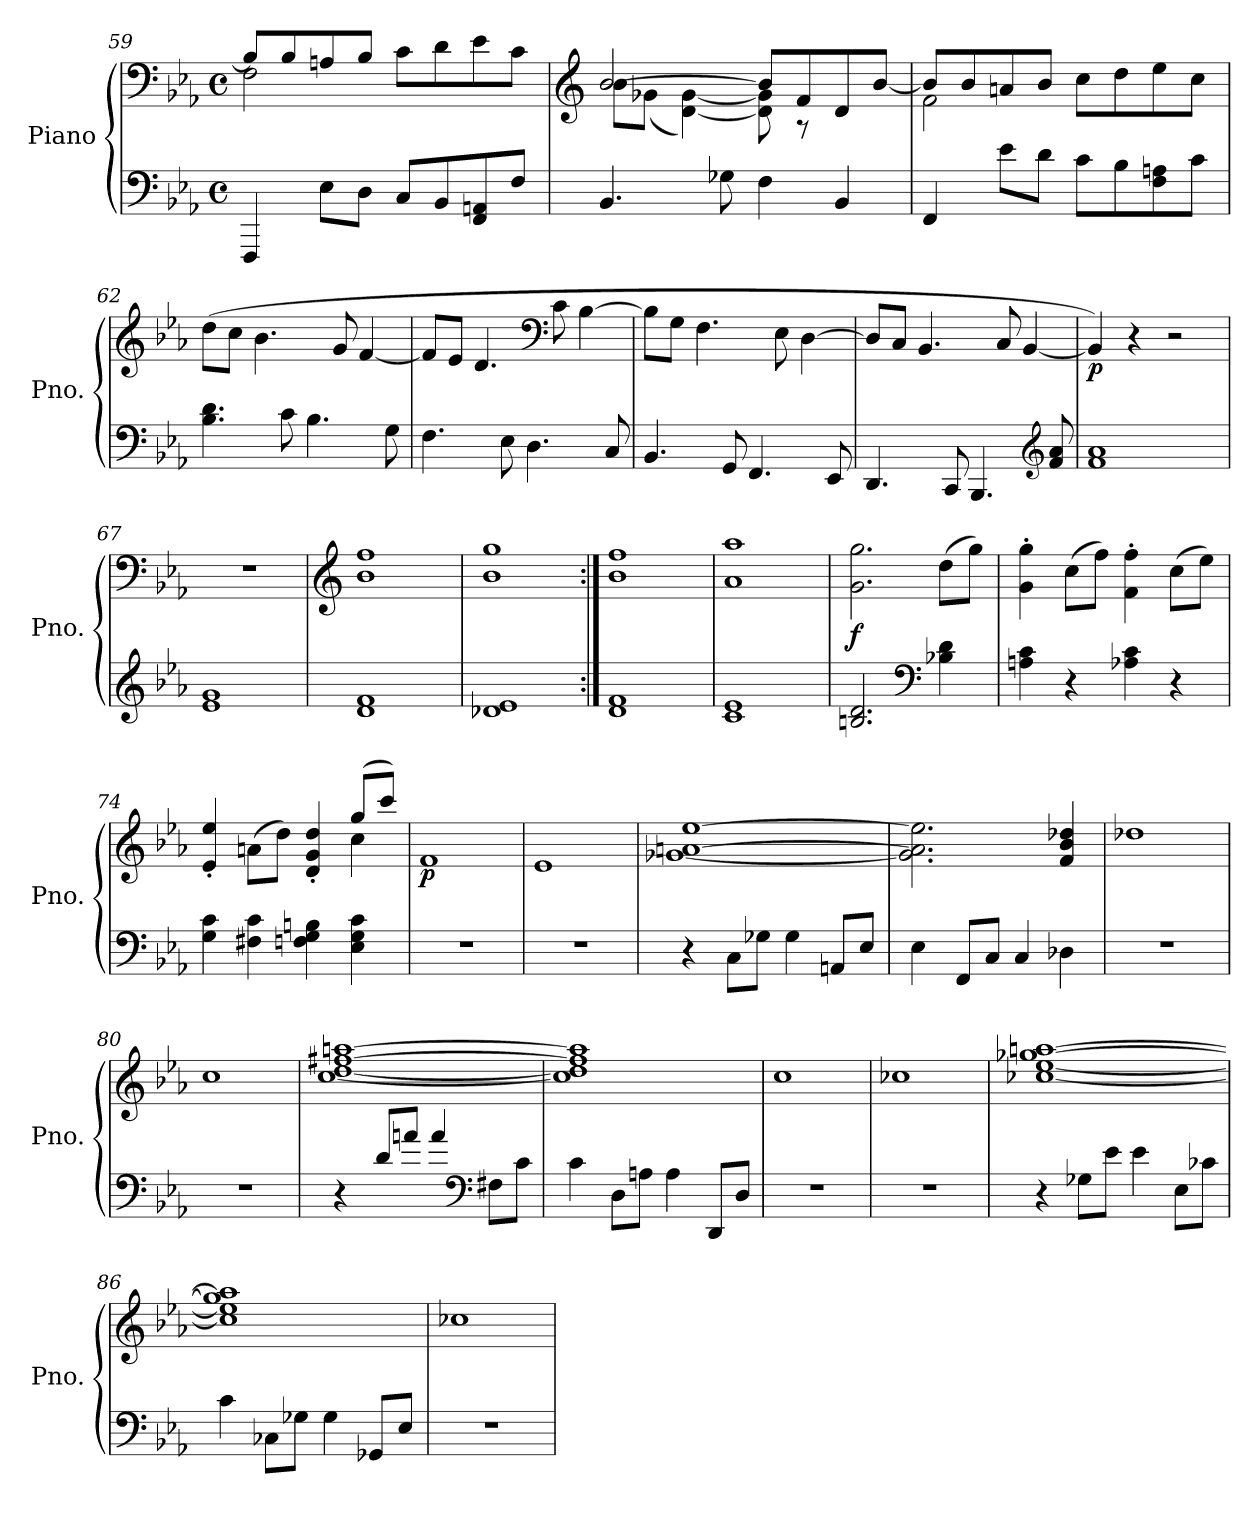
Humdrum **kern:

**kern	**kern	**dynam
*part1	*part1	*part1
*staff2	*staff1	*staff1/2
*I"Piano	*	*
*I'Pno.	*	*
!!LO:PB:g=z
*clefF4	*clefF4	*
*k[b-e-a-]	*k[b-e-a-]	*
*M4/4	*M4/4	*
*met(c)	*met(c)	*
=59	=59	=59
*	*^	*
4FFF/	8B-/L]	2F\	.
.	8B-/	.	.
8E-\L	8An/	.	.
8D\J	8B-/J	.	.
8C/L	8ryy	8c\L	.
8BB-/	8ryy	8d\	.
8FF/ 8AAn/	8ryy	8e-\	.
8F/J	8ryy	8c\J	.
=60	=60	=60	=60
*	*clefG2	*	*
4.BB-/	[2b-/	8b-\L	.
.	.	(<8g-X\J	.
.	.	[4d\ [4g-\)	.
8G-X\	.	.	.
4F\	8b-/L]	8d\] 8g-\]	.
.	8f/	8r	.
4BB-/	8d/	4ryy	.
.	[8b-/J	.	.
=61	=61	=61	=61
4FF/	8b-/L]	2f\	.
.	8b-/	.	.
8e-\L	8an/	.	.
8d\J	8b-/J	.	.
8c\L	8cc\L	2ryy	.
8B-\	8dd\	.	.
8F\ 8An\	8ee-\	.	.
8c\J	8cc\J	.	.
*	*v	*v	*
=62	=62	=62
4.B-\ 4.d\	(>8dd\L	.
.	8cc\J	.
.	4.b-\	.
8c\	.	.
4.B-\	.	.
.	8g/	.
.	[4f/	.
8G\	.	.
=63	=63	=63
4.F\	8f/L]	.
.	8e-/J	.
.	4.d/	.
8E-\	.	.
4.D\	.	.
*	*clefF4	*
.	8c\	.
.	[4B-\	.
8C/	.	.
!!LO:LB:g=z
=64	=64	=64
4.BB-/	8B-\L]	.
.	8G\J	.
.	4.F\	.
8GG/	.	.
4.FF/	.	.
.	8E-\	.
.	[4D\	.
8EE-/	.	.
=65	=65	=65
4.DD/	8D/L]	.
.	8C/J	.
.	4.BB-/	.
8CC/	.	.
4.BBB-/	.	.
.	8C/	.
.	[4BB-/	.
*clefG2	*	*
8f/ 8a-/	.	.
=66	=66	=66
!	!	!LO:DY:b
1f 1a-	4BB-/])	p
.	4r	.
.	2r	.
=67	=67	=67
1e- 1g	1r	.
=68	=68	=68
*	*clefG2	*
1d 1f	1b- 1ff	.
=69	=69	=69
1d-X 1e-	1b- 1gg	.
=70:|!	=70:|!	=70:|!
1d 1f	1b- 1ff	.
=71	=71	=71
1c 1e-	1a- 1aa-	.
=72	=72	=72
!	!	!LO:DY:b
2.Bn/ 2.d/	2.g\ 2.gg\	f
*clefF4	*	*
4B-X\ 4d\	(>8dd\L	.
.	8gg\J)	.
!!LO:LB:g=z
=73	=73	=73
4An\ 4c\	4g\' 4gg\'	.
4r	(>8cc\L	.
.	8ff\J)	.
4A-X\ 4c\	4f\' 4ff\'	.
4r	(>8cc\L	.
.	8ee-\J)	.
=74	=74	=74
*	*^	*
4G\ 4c\	4e-/' 4ee-/'	4ryy	.
4F#X\ 4c\	(>8an\L	4ryy	.
.	8dd\J)	.	.
4Fn\ 4G\ 4Bn\	4d/' 4g/' 4dd/'	4ryy	.
4E-\ 4G\ 4c\	(>8gg/L	4cc\	.
.	8ccc/J)	.	.
*	*v	*v	*
=75	=75	=75
!	!	!LO:DY:b
1r	1f	p
=76	=76	=76
1r	1e-	.
=77	=77	=77
4r	[1g-X [1an [1ee-	.
8C\L	.	.
8G-X\J	.	.
4G-\	.	.
8AAn/L	.	.
8E-/J	.	.
=78	=78	=78
4E-\	2.g-\] 2.a\] 2.ee-\]	.
8FF/L	.	.
8C/J	.	.
4C/	.	.
4D-X\	4f/ 4b-/ 4dd-X/	.
=79	=79	=79
1r	1dd-X	.
=80	=80	=80
1r	1cc	.
!!LO:LB:g=z
=81	=81	=81
4r	[1cc [1dd [1ff#X [1aan	.
8d/L	.	.
8an/J	.	.
4a/	.	.
*clefF4	*	*
8F#X\L	.	.
8c\J	.	.
=82	=82	=82
4c\	1cc] 1dd] 1ff#] 1aa]	.
8D\L	.	.
8An\J	.	.
4A\	.	.
8DD/L	.	.
8D/J	.	.
=83	=83	=83
1r	1cc	.
=84	=84	=84
1r	1cc-X	.
=85	=85	=85
4r	[1cc-X [1ee- [1gg-X [1aan	.
8G-X\L	.	.
8e-\J	.	.
4e-\	.	.
8E-\L	.	.
8c-X\J	.	.
=86	=86	=86
4c\	1cc-] 1ee-] 1gg-] 1aa]	.
8C-X\L	.	.
8G-X\J	.	.
4G-\	.	.
8GG-X/L	.	.
8E-/J	.	.
!!LO:LB:g=z
=87	=87	=87
1r	1cc-X	.
=	=	=
*-	*-	*-
